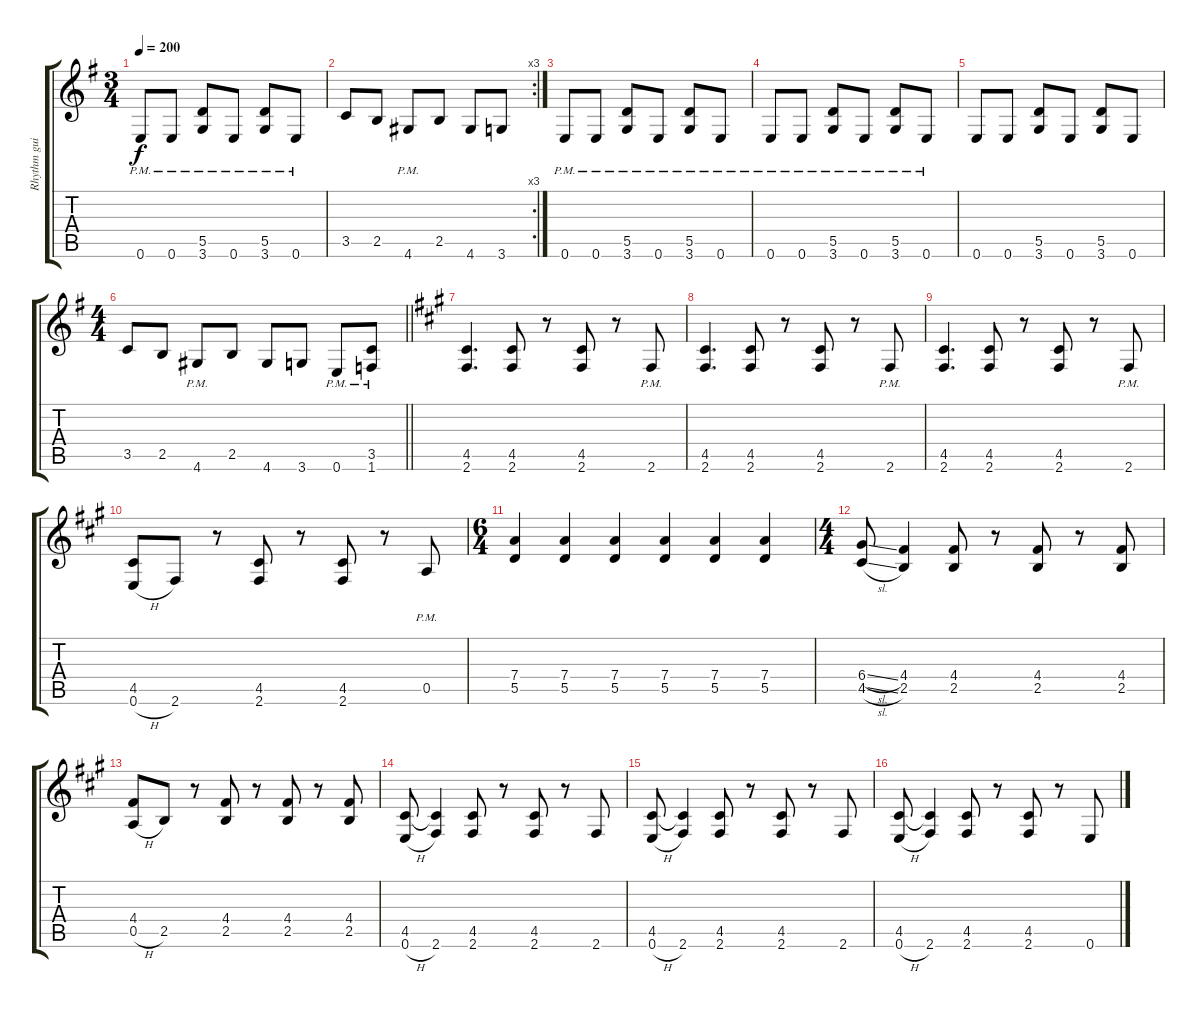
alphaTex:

\track ("Rhythm guitar" "Rhythm gui") {instrument overdrivenguitar}
\staff {score tabs}
\tuning (E4 B3 G3 D3 A2 E2) {hide}
\ts (3 4)
\tempo 200
\clef g2
\ks g
0.6{pm}.8{dy f} 0.6{pm}.8 (5.5{pm} 3.6{pm}).8 0.6{pm}.8 (5.5{pm} 3.6{pm}).8 0.6{pm}.8 |
\rc 3
3.5.8 2.5.8 4.6{pm}.8 2.5.8 4.6.8 3.6.8 |
0.6{pm}.8 0.6{pm}.8 (5.5{pm} 3.6{pm}).8 0.6{pm}.8 (5.5{pm} 3.6{pm}).8 0.6{pm}.8 |
0.6{pm}.8 0.6{pm}.8 (5.5{pm} 3.6{pm}).8 0.6{pm}.8 (5.5{pm} 3.6{pm}).8 0.6{pm}.8 |
0.6.8 0.6.8 (5.5 3.6).8 0.6.8 (5.5 3.6).8 0.6.8 |
\ts (4 4)
\barLineRight lightlight
3.5.8 2.5.8 4.6{pm}.8 2.5.8 4.6.8 3.6.8 0.6{pm}.8 (3.5{pm} 1.6{pm}).8 |
\ks a
(4.5 2.6).4{d} (4.5 2.6).8 r.8 (4.5 2.6).8 r.8 2.6{pm}.8 |
(4.5 2.6).4{d} (4.5 2.6).8 r.8 (4.5 2.6).8 r.8 2.6{pm}.8 |
(4.5 2.6).4{d} (4.5 2.6).8 r.8 (4.5 2.6).8 r.8 2.6{pm}.8 |
(4.5 0.6{h}).8 2.6.8 r.8 (4.5 2.6).8 r.8 (4.5 2.6).8 r.8 0.5{pm}.8 |
\ts (6 4)
(7.4 5.5).4 (7.4 5.5).4 (7.4 5.5).4 (7.4 5.5).4 (7.4 5.5).4 (7.4 5.5).4 |
\ts (4 4)
(6.4{sl} 4.5{sl}).8 (4.4 2.5).4 (4.4 2.5).8 r.8 (4.4 2.5).8 r.8 (4.4 2.5).8 |
(4.4 0.5{h}).8 2.5.8 r.8 (4.4 2.5).8 r.8 (4.4 2.5).8 r.8 (4.4 2.5).8 |
(4.5 0.6{h}).8 (4.5{t} 2.6).4 (4.5 2.6).8 r.8 (4.5 2.6).8 r.8 2.6.8 |
(4.5 0.6{h}).8 (4.5{t} 2.6).4 (4.5 2.6).8 r.8 (4.5 2.6).8 r.8 2.6.8 |
(4.5 0.6{h}).8 (4.5{t} 2.6).4 (4.5 2.6).8 r.8 (4.5 2.6).8 r.8 0.6.8
